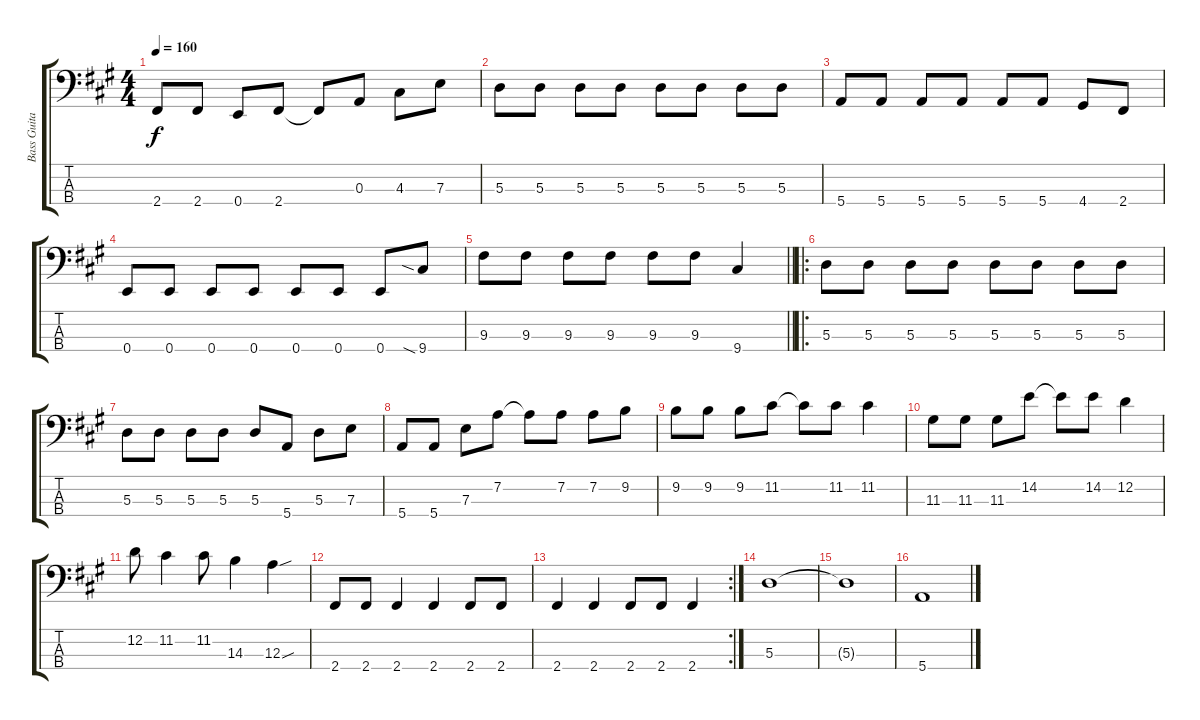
\track ("Bass Guitar" "Bass Guita") {instrument electricbasspick}
\staff {score tabs}
\tuning (G2 D2 A1 E1) {hide}
\ts (4 4)
\tempo 160
\clef f4
\ks a
2.4.8{dy f} 2.4.8 0.4.8 2.4.8 2.4{t}.8 0.3.8 4.3.8 7.3.8 |
5.3.8 5.3.8 5.3.8 5.3.8 5.3.8 5.3.8 5.3.8 5.3.8 |
5.4.8 5.4.8 5.4.8 5.4.8 5.4.8 5.4.8 4.4.8 2.4.8 |
0.4.8 0.4.8 0.4.8 0.4.8 0.4.8 0.4.8 0.4.8 9.4{sia}.8 |
\barLineRight lightlight
9.3.8 9.3.8 9.3.8 9.3.8 9.3.8 9.3.8 9.4.4 |
\ro
5.3.8 5.3.8 5.3.8 5.3.8 5.3.8 5.3.8 5.3.8 5.3.8 |
5.3.8 5.3.8 5.3.8 5.3.8 5.3.8 5.4.8 5.3.8 7.3.8 |
5.4.8 5.4.8 7.3.8 7.2.8 7.2{t}.8 7.2.8 7.2.8 9.2.8 |
9.2.8 9.2.8 9.2.8 11.2.8 11.2{t}.8 11.2.8 11.2.4 |
11.3.8 11.3.8 11.3.8 14.2.8 14.2{t}.8 14.2.8 12.2.4 |
12.2.8 11.2.4 11.2.8 14.3.4 12.3{sou}.4 |
2.4.8 2.4.8 2.4.4 2.4.4 2.4.8 2.4.8 |
\rc 2
2.4.4 2.4.4 2.4.8 2.4.8 2.4.4 |
5.3.1 |
5.3{t}.1 |
5.4.1
